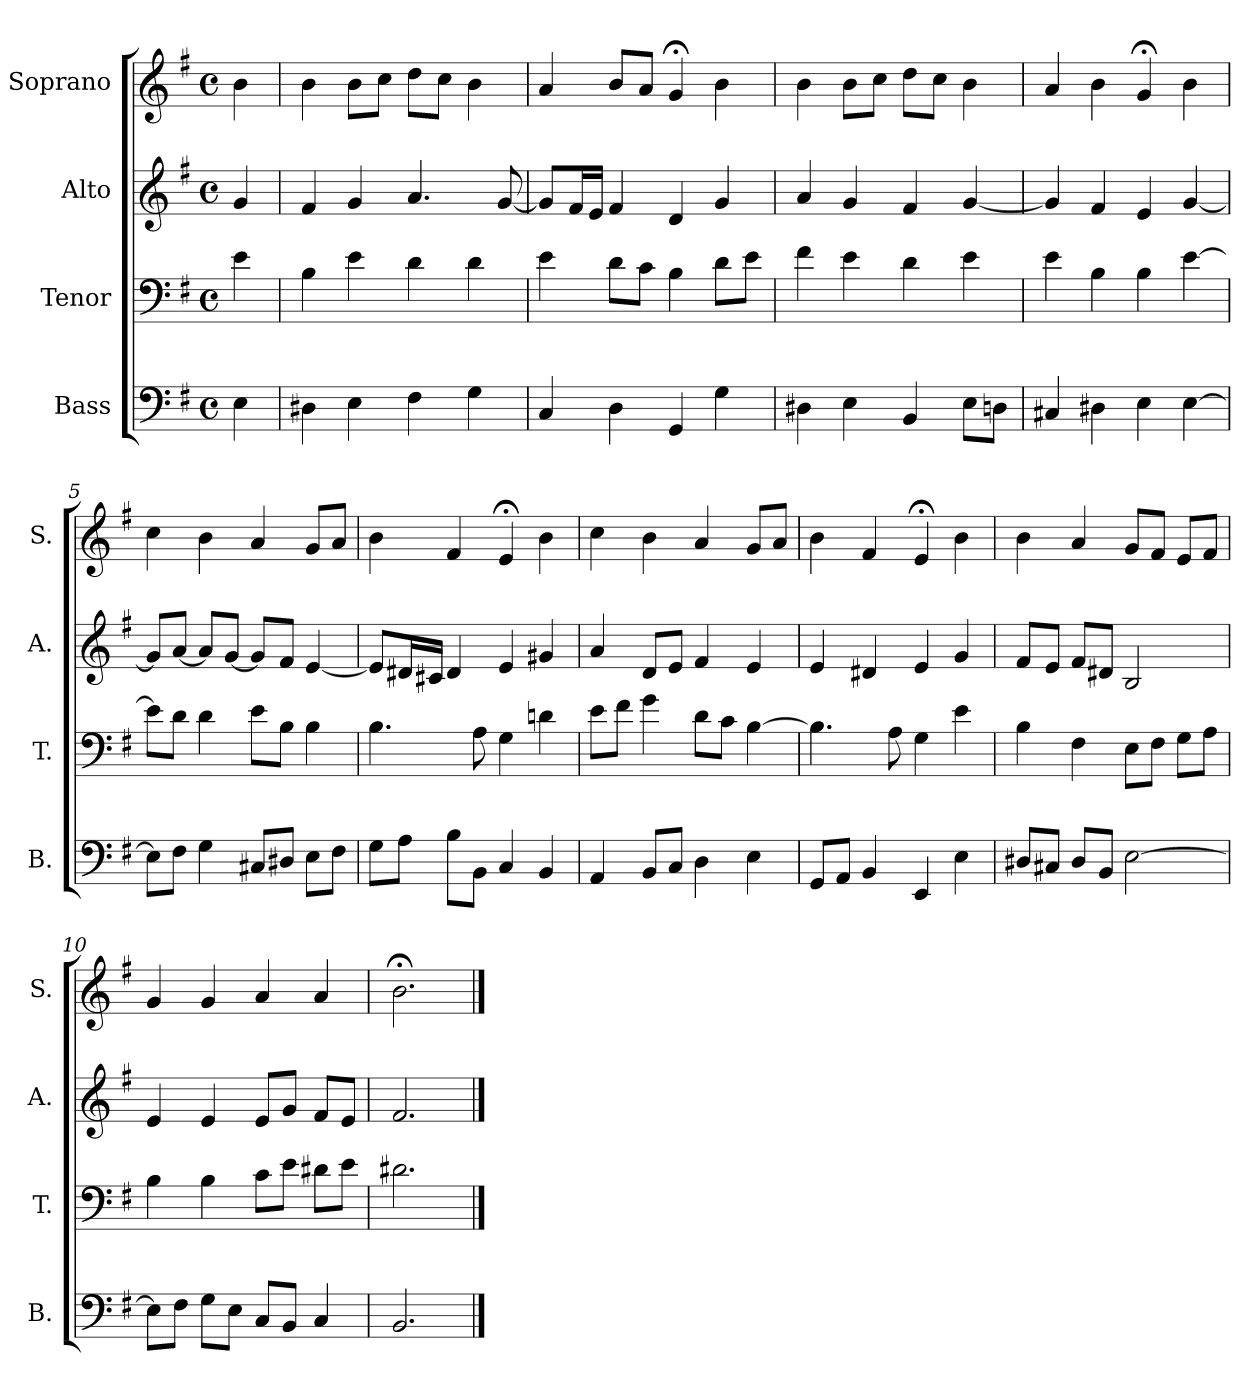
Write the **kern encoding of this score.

**kern	**kern	**kern	**kern
*part4	*part3	*part2	*part1
*staff4	*staff3	*staff2	*staff1
*I"Bass	*I"Tenor	*I"Alto	*I"Soprano
*I'B.	*I'T.	*I'A.	*I'S.
*clefF4	*clefF4	*clefG2	*clefG2
*k[f#]	*k[f#]	*k[f#]	*k[f#]
*e:	*e:	*e:	*e:
*M4/4	*M4/4	*M4/4	*M4/4
*met(c)	*met(c)	*met(c)	*met(c)
=	=	=	=
4E\	4e\	4g/	4b\
=1	=1	=1	=1
4D#X\	4B\	4f#/	4b\
4E\	4e\	4g/	8b\L
.	.	.	8cc\J
4F#\	4d\	4.a/	8dd\L
.	.	.	8cc\J
4G\	4d\	.	4b\
.	.	[8g/	.
=2	=2	=2	=2
4C/	4e\	8g/L]	4a/
.	.	16f#/L	.
.	.	16e/JJ	.
4D\	8d\L	4f#/	8b/L
.	8c\J	.	8a/J
4GG/	4B\	4d/	4g;</
4G\	8d\L	4g/	4b\
.	8e\J	.	.
=3	=3	=3	=3
4D#X\	4f#\	4a/	4b\
4E\	4e\	4g/	8b\L
.	.	.	8cc\J
4BB/	4d\	4f#/	8dd\L
.	.	.	8cc\J
8E\L	4e\	[4g/	4b\
8Dn\J	.	.	.
!!LO:LB:g=z
=4	=4	=4	=4
4C#X/	4e\	4g/]	4a/
4D#X\	4B\	4f#/	4b\
4E\	4B\	4e/	4g;</
[4E\	[4e\	[4g/	4b\
=5	=5	=5	=5
8E\L]	8e\L]	8g/L]	4cc\
8F#\J	8d\J	[8a/J	.
4G\	4d\	8a/L]	4b\
.	.	[8g/J	.
8C#X/L	8e\L	8g/L]	4a/
8D#X/J	8B\J	8f#/J	.
8E\L	4B\	[4e/	8g/L
8F#\J	.	.	8a/J
=6	=6	=6	=6
8G\L	4.B\	8e/L]	4b\
8A\J	.	16d#X/L	.
.	.	16c#X/JJ	.
8B\L	.	4d#/	4f#/
8BB\J	8A\	.	.
4C/	4G\	4e/	4e;</
4BB/	4dn\	4g#X/	4b\
=7	=7	=7	=7
4AA/	8e\L	4a/	4cc\
.	8f#\J	.	.
8BB/L	4g\	8d/L	4b\
8C/J	.	8e/J	.
4D\	8d\L	4f#/	4a/
.	8c\J	.	.
4E\	[4B\	4e/	8g/L
.	.	.	8a/J
!!LO:LB:g=z
=8	=8	=8	=8
8GG/L	4.B\]	4e/	4b\
8AA/J	.	.	.
4BB/	.	4d#X/	4f#/
.	8A\	.	.
4EE/	4G\	4e/	4e;</
4E\	4e\	4g/	4b\
=9	=9	=9	=9
8D#X/L	4B\	8f#/L	4b\
8C#X/J	.	8e/J	.
8D#/L	4F#\	8f#/L	4a/
8BB/J	.	8d#X/J	.
[2E\	8E\L	2B/	8g/L
.	8F#\J	.	8f#/J
.	8G\L	.	8e/L
.	8A\J	.	8f#/J
=10	=10	=10	=10
8E\L]	4B\	4e/	4g/
8F#\J	.	.	.
8G\L	4B\	4e/	4g/
8E\J	.	.	.
8C/L	8c\L	8e/L	4a/
8BB/J	8e\J	8g/J	.
4C/	8d#X\L	8f#/L	4a/
.	8e\J	8e/J	.
=11	=11	=11	=11
2.BB/	2.d#X\	2.f#/	2.b;<\
==	==	==	==
*-	*-	*-	*-
